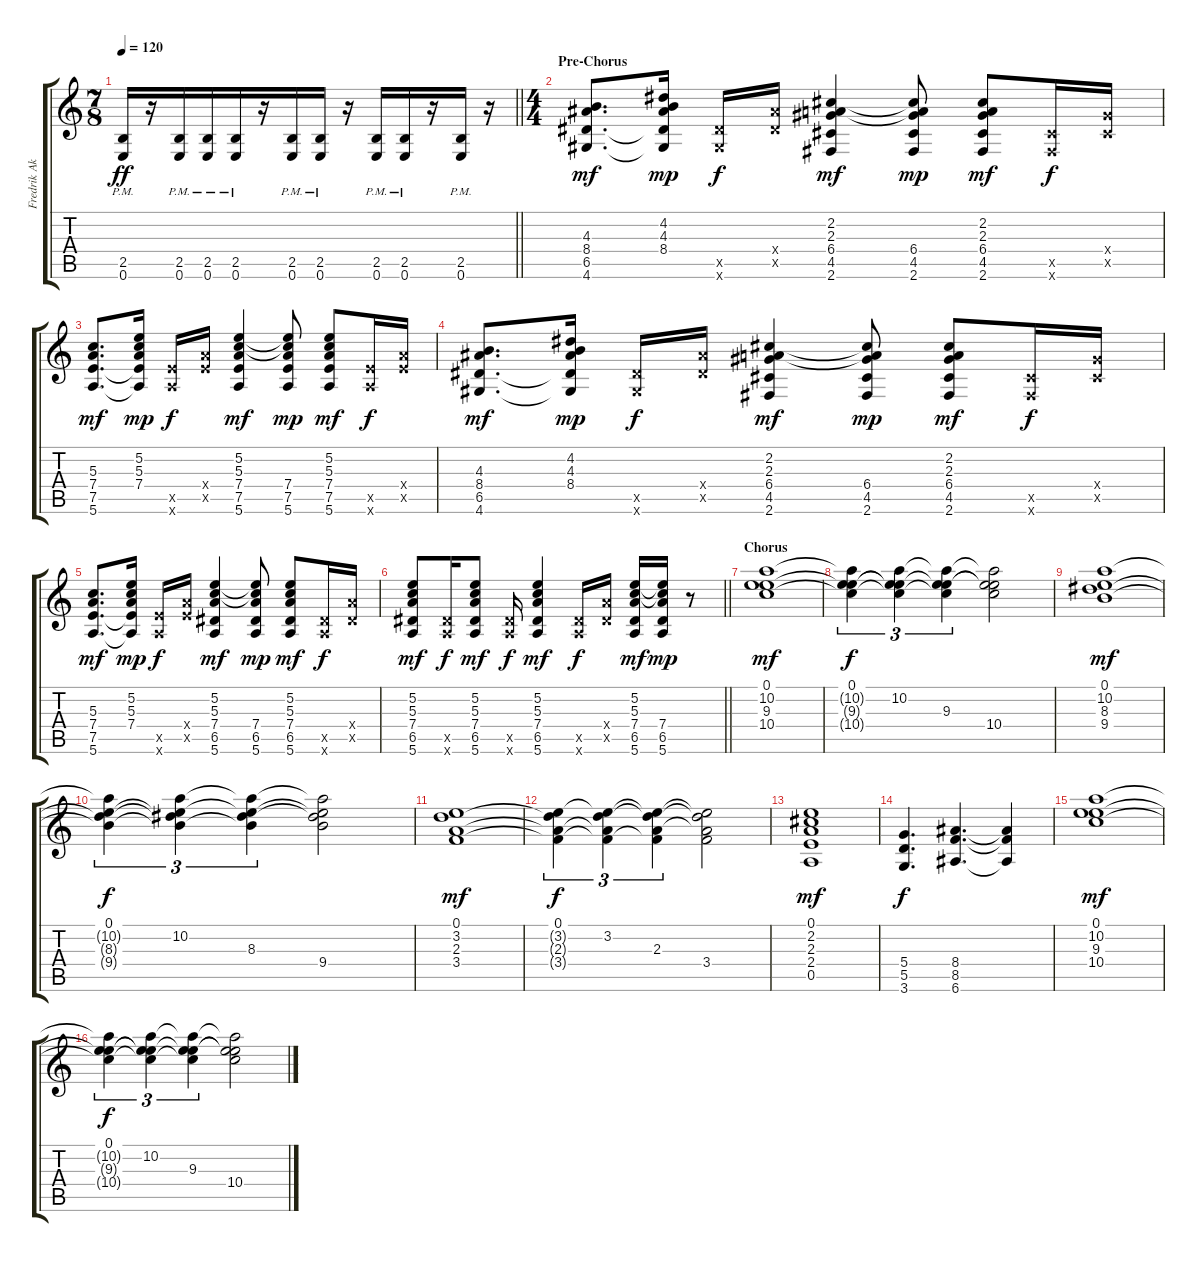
\track ("Fredrik Akesson - Electric Guitar 1" "Fredrik Ak") {instrument distortionguitar}
\staff {score tabs}
\tuning (E4 B3 G3 D3 A2 E2) {hide}
\ts (7 8)
\tempo 120
\clef g2
\barLineRight lightlight
\ks c
(2.5{pm} 0.6{pm}).16{dy ff} r.16 (2.5{pm} 0.6{pm}).16 (2.5{pm} 0.6{pm}).16 (2.5{pm} 0.6{pm}).16 r.16 (2.5{pm} 0.6{pm}).16 (2.5{pm} 0.6{pm}).16 r.16 (2.5{pm} 0.6{pm}).16 (2.5{pm} 0.6{pm}).16 r.16 (2.5{pm} 0.6{pm}).16 r.16 |
\ts (4 4)
\section ("" "Pre-Chorus")
(4.3 8.4 6.5 4.6).8{d dy mf} (4.2 4.3 8.4 6.5{t} 4.6{t}).16{dy mp} (6.5{x} 4.6{x}).16{dy f} (8.4{x} 6.5{x}).16 (2.2 2.3 6.4 4.5 2.6).4{dy mf} (2.2{t} 2.3{t} 6.4 4.5 2.6).8{dy mp} (2.2 2.3 6.4 4.5 2.6).8{dy mf} (4.5{x} 2.6{x}).16{dy f} (6.4{x} 4.5{x}).16 |
(5.3 7.4 7.5 5.6).8{d dy mf} (5.2 5.3 7.4 7.5{t} 5.6{t}).16{dy mp} (7.5{x} 5.6{x}).16{dy f} (7.4{x} 7.5{x}).16 (5.2 5.3 7.4 7.5 5.6).4{dy mf} (5.2{t} 5.3{t} 7.4 7.5 5.6).8{dy mp} (5.2 5.3 7.4 7.5 5.6).8{dy mf} (7.5{x} 5.6{x}).16{dy f} (7.4{x} 7.5{x}).16 |
(4.3 8.4 6.5 4.6).8{d dy mf} (4.2 4.3 8.4 6.5{t} 4.6{t}).16{dy mp} (6.5{x} 4.6{x}).16{dy f} (8.4{x} 6.5{x}).16 (2.2 2.3 6.4 4.5 2.6).4{dy mf} (2.2{t} 2.3{t} 6.4 4.5 2.6).8{dy mp} (2.2 2.3 6.4 4.5 2.6).8{dy mf} (4.5{x} 2.6{x}).16{dy f} (6.4{x} 4.5{x}).16 |
(5.3 7.4 7.5 5.6).8{d dy mf} (5.2 5.3 7.4 7.5{t} 5.6{t}).16{dy mp} (7.5{x} 5.6{x}).16{dy f} (7.4{x} 7.5{x}).16 (5.2 5.3 7.4 6.5 5.6).4{dy mf} (5.2{t} 5.3{t} 7.4 6.5 5.6).8{dy mp} (5.2 5.3 7.4 6.5 5.6).8{dy mf} (6.5{x} 5.6{x}).16{dy f} (7.4{x} 6.5{x}).16 |
\barLineRight lightlight
(5.2 5.3 7.4 6.5 5.6).8{dy mf} (6.5{x} 5.6{x}).16{dy f} (5.2 5.3 7.4 6.5 5.6).8{dy mf} (6.5{x} 5.6{x}).16{dy f} (5.2 5.3 7.4 6.5 5.6).4{dy mf} (6.5{x} 5.6{x}).16{dy f} (7.4{x} 6.5{x}).16 (5.2 5.3 7.4 6.5 5.6).16{dy mf} (5.2{t} 5.3{t} 7.4 6.5 5.6).16{dy mp} r.8 |
\section ("" "Chorus")
(0.1 10.2 9.3 10.4).1{dy mf volume 9} |
(0.1 10.2{t} 9.3{t} 10.4{t}).4{tu (3 2) dy f} (0.1{t} 10.2 9.3{t} 10.4{t}).4{tu (3 2)} (0.1{t} 10.2{t} 9.3 10.4{t}).4{tu (3 2)} (0.1{t} 10.2{t} 9.3{t} 10.4).2 |
(0.1 10.2 8.3 9.4).1{dy mf} |
(0.1 10.2{t} 8.3{t} 9.4{t}).4{tu (3 2) dy f} (0.1{t} 10.2 8.3{t} 9.4{t}).4{tu (3 2)} (0.1{t} 10.2{t} 8.3 9.4{t}).4{tu (3 2)} (0.1{t} 10.2{t} 8.3{t} 9.4).2 |
(0.1 3.2 2.3 3.4).1{dy mf} |
(0.1 3.2{t} 2.3{t} 3.4{t}).4{tu (3 2) dy f} (0.1{t} 3.2 2.3{t} 3.4{t}).4{tu (3 2)} (0.1{t} 3.2{t} 2.3 3.4{t}).4{tu (3 2)} (0.1{t} 3.2{t} 2.3{t} 3.4).2 |
(0.1 2.2 2.3 2.4 0.5).1{dy mf} |
(5.4 5.5 3.6).4{d dy f} (8.4 8.5 6.6).4{d} (8.4{t} 8.5{t} 6.6{t}).4 |
(0.1 10.2 9.3 10.4).1{dy mf} |
(0.1 10.2{t} 9.3{t} 10.4{t}).4{tu (3 2) dy f} (0.1{t} 10.2 9.3{t} 10.4{t}).4{tu (3 2)} (0.1{t} 10.2{t} 9.3 10.4{t}).4{tu (3 2)} (0.1{t} 10.2{t} 9.3{t} 10.4).2
